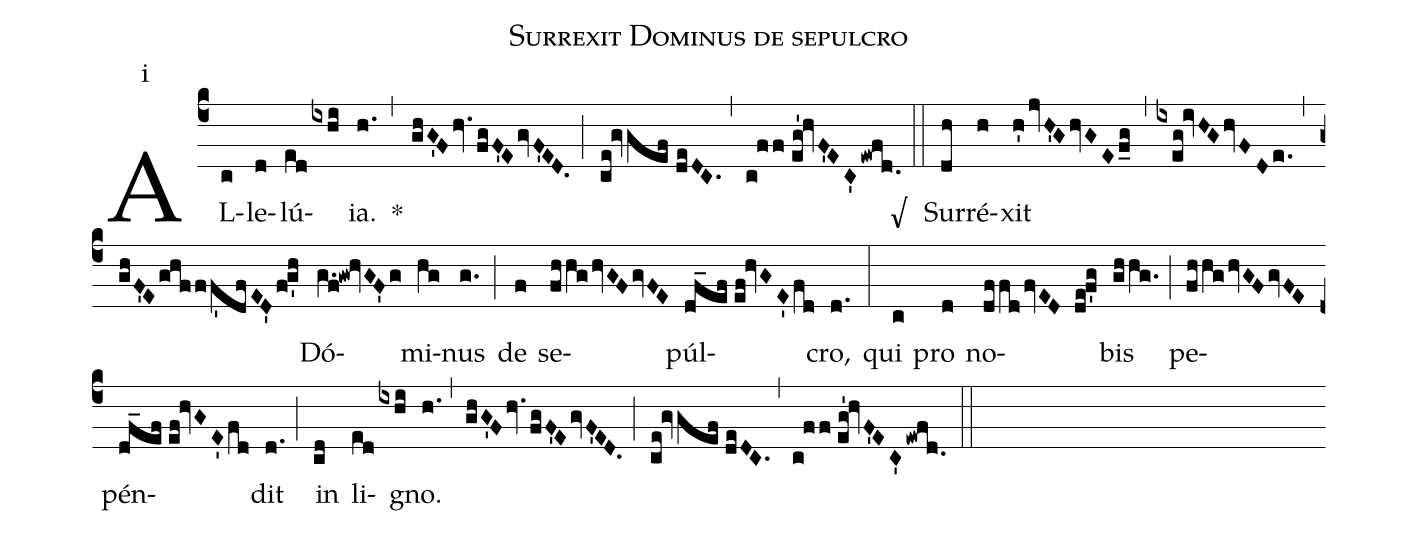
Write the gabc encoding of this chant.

name:Surrexit Dominus de sepulcro;
mode:i;
%%
(c4) AL(c)le(d)lú(ed/ixhi)ia.(h.) *(,) (ghG'F/hv.fgF'E/gvF'ED.) (;) (ce!gvgef//deDC.) (,) (c!ff//eg'!hvF'EC'/ewfd.) √(::) Sur(dh)ré(h)xit(h'/jvH'GhvGEf_g) (,) (ixeg!ivHG/hvFDe.) (,) (ghF'E/ghff/f'df/ED'/f!g'h) Dó(g.f!gw!hvGF'g)mi(hg)nus(g.) (;) de(f) se(fhhg/hvGF/gvFE)púl(df_ef//ef!hvGE'/fd)cro,(d.) (:) qui(c) pro(d) no(dffd/fvED de!f'g)bis(ghhg.) (;) pe(fhhg/hvGF/gvFE)pén(df_ef//ef!hvGE'/fd)dit(d.) (;) in(cd) li(ed/ixhi)gno.(h.) (,) (ghG'F/hv.fgF'E/gvF'ED.) (;) (ce!gvgef//deDC.) (,) (c!ff//eg'!hvF'EC'/ewfd.) (::)
